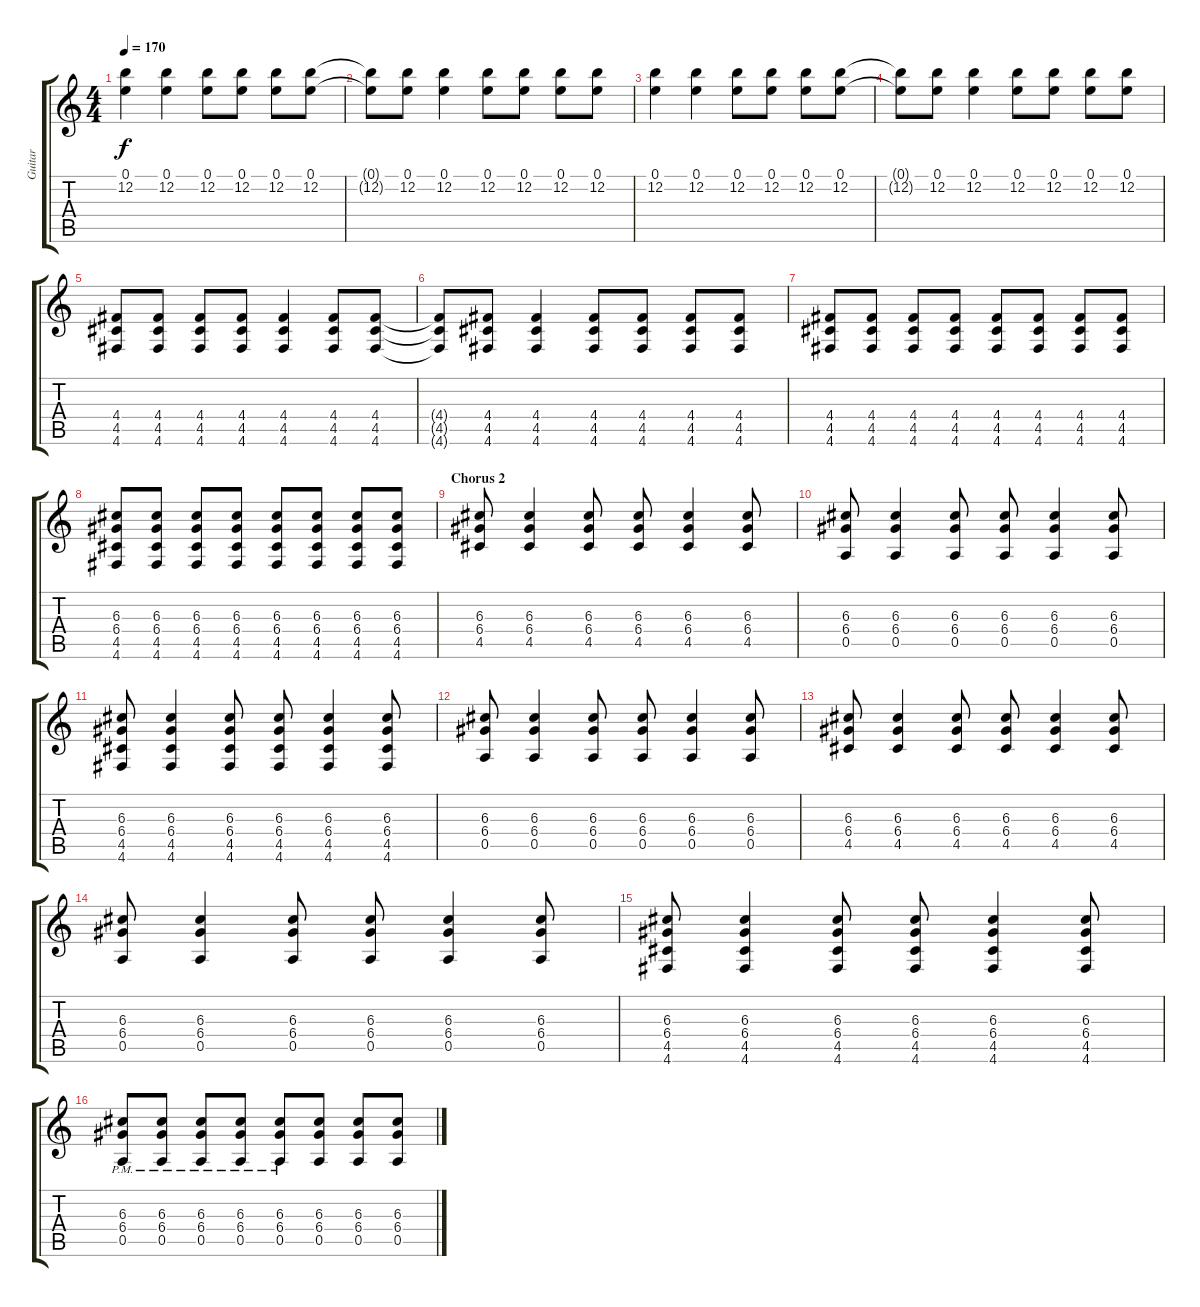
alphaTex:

\track ("Guitar" "Guitar") {instrument distortionguitar}
\staff {score tabs}
\tuning (E4 B3 G3 D3 A2 D2) {hide}
\ts (4 4)
\tempo 170
\clef g2
\ks c
(0.1 12.2).4{dy f} (0.1 12.2).4 (0.1 12.2).8 (0.1 12.2).8 (0.1 12.2).8 (0.1 12.2).8 |
(0.1{t} 12.2{t}).8 (0.1 12.2).8 (0.1 12.2).4 (0.1 12.2).8 (0.1 12.2).8 (0.1 12.2).8 (0.1 12.2).8 |
(0.1 12.2).4 (0.1 12.2).4 (0.1 12.2).8 (0.1 12.2).8 (0.1 12.2).8 (0.1 12.2).8 |
(0.1{t} 12.2{t}).8 (0.1 12.2).8 (0.1 12.2).4 (0.1 12.2).8 (0.1 12.2).8 (0.1 12.2).8 (0.1 12.2).8 |
(4.4 4.5 4.6).8 (4.4 4.5 4.6).8 (4.4 4.5 4.6).8 (4.4 4.5 4.6).8 (4.4 4.5 4.6).4 (4.4 4.5 4.6).8 (4.4 4.5 4.6).8 |
(4.4{t} 4.5{t} 4.6{t}).8 (4.4 4.5 4.6).8 (4.4 4.5 4.6).4 (4.4 4.5 4.6).8 (4.4 4.5 4.6).8 (4.4 4.5 4.6).8 (4.4 4.5 4.6).8 |
(4.4 4.5 4.6).8 (4.4 4.5 4.6).8 (4.4 4.5 4.6).8 (4.4 4.5 4.6).8 (4.4 4.5 4.6).8 (4.4 4.5 4.6).8 (4.4 4.5 4.6).8 (4.4 4.5 4.6).8 |
(6.3 6.4 4.5 4.6).8 (6.3 6.4 4.5 4.6).8 (6.3 6.4 4.5 4.6).8 (6.3 6.4 4.5 4.6).8 (6.3 6.4 4.5 4.6).8 (6.3 6.4 4.5 4.6).8 (6.3 6.4 4.5 4.6).8 (6.3 6.4 4.5 4.6).8 |
\section ("" "Chorus 2")
(6.3 6.4 4.5).8 (6.3 6.4 4.5).4 (6.3 6.4 4.5).8 (6.3 6.4 4.5).8 (6.3 6.4 4.5).4 (6.3 6.4 4.5).8 |
(6.3 6.4 0.5).8 (6.3 6.4 0.5).4 (6.3 6.4 0.5).8 (6.3 6.4 0.5).8 (6.3 6.4 0.5).4 (6.3 6.4 0.5).8 |
(6.3 6.4 4.5 4.6).8 (6.3 6.4 4.5 4.6).4 (6.3 6.4 4.5 4.6).8 (6.3 6.4 4.5 4.6).8 (6.3 6.4 4.5 4.6).4 (6.3 6.4 4.5 4.6).8 |
(6.3 6.4 0.5).8 (6.3 6.4 0.5).4 (6.3 6.4 0.5).8 (6.3 6.4 0.5).8 (6.3 6.4 0.5).4 (6.3 6.4 0.5).8 |
(6.3 6.4 4.5).8 (6.3 6.4 4.5).4 (6.3 6.4 4.5).8 (6.3 6.4 4.5).8 (6.3 6.4 4.5).4 (6.3 6.4 4.5).8 |
(6.3 6.4 0.5).8 (6.3 6.4 0.5).4 (6.3 6.4 0.5).8 (6.3 6.4 0.5).8 (6.3 6.4 0.5).4 (6.3 6.4 0.5).8 |
(6.3 6.4 4.5 4.6).8 (6.3 6.4 4.5 4.6).4 (6.3 6.4 4.5 4.6).8 (6.3 6.4 4.5 4.6).8 (6.3 6.4 4.5 4.6).4 (6.3 6.4 4.5 4.6).8 |
(6.3{pm} 6.4{pm} 0.5{pm}).8 (6.3{pm} 6.4{pm} 0.5{pm}).8 (6.3{pm} 6.4{pm} 0.5{pm}).8 (6.3{pm} 6.4{pm} 0.5{pm}).8 (6.3{pm} 6.4{pm} 0.5{pm}).8 (6.3 6.4 0.5).8 (6.3 6.4 0.5).8 (6.3 6.4 0.5).8
